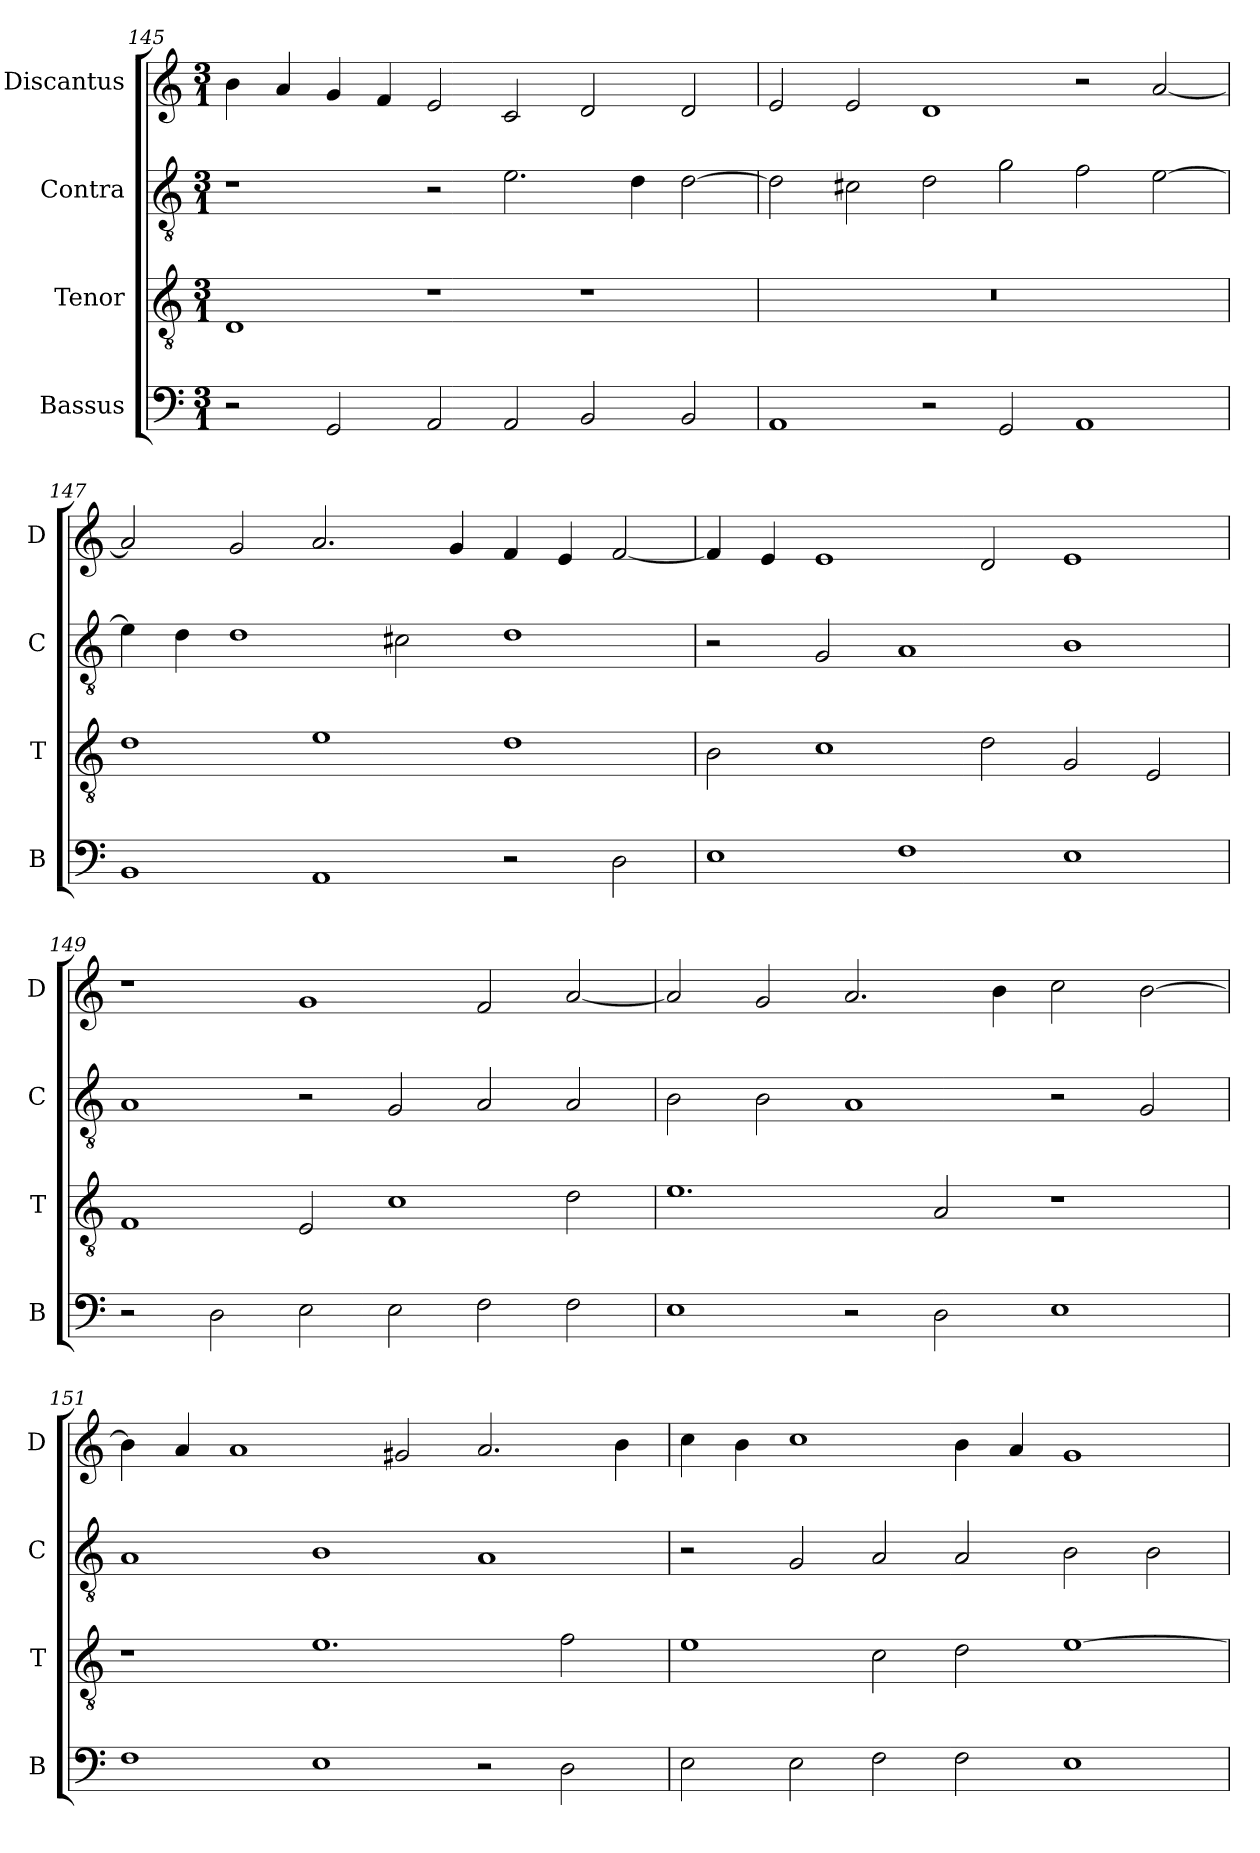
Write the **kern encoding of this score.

**kern	**kern	**kern	**kern
*part4	*part3	*part2	*part1
*staff4	*staff3	*staff2	*staff1
*I"Bassus	*I"Tenor	*I"Contra	*I"Discantus
*I'B	*I'T	*I'C	*I'D
*clefF4	*clefGv2	*clefGv2	*clefG2
*k[]	*k[]	*k[]	*k[]
*M3/1	*M3/1	*M3/1	*M3/1
=145	=145	=145	=145
2r	1D	1r	4b\
.	.	.	4a/
2GG/	.	.	4g/
.	.	.	4f/
2AA/	1r	2r	2e/
2AA/	.	2.e\	2c/
2BB/	1r	.	2d/
.	.	4d\	.
2BB/	.	[2d\	2d/
=146	=146	=146	=146
1AA	0.r	2d\]	2e/
.	.	2c#X\	2e/
2r	.	2d\	1d
2GG/	.	2g\	.
1AA	.	2f\	2r
.	.	[2e\	[2a/
=147	=147	=147	=147
1BB	1d	4e\]	2a/]
.	.	4d\	.
.	.	1d	2g/
1AA	1e	.	2.a/
.	.	2c#X\	.
.	.	.	4g/
2r	1d	1d	4f/
.	.	.	4e/
2D\	.	.	[2f/
=148	=148	=148	=148
1E	2B\	2r	4f/]
.	.	.	4e/
.	1c	2G/	1e
1F	.	1A	.
.	2d\	.	2d/
1E	2G/	1B	1e
.	2E/	.	.
=149	=149	=149	=149
2r	1F	1A	1r
2D\	.	.	.
2E\	2E/	2r	1g
2E\	1c	2G/	.
2F\	.	2A/	2f/
2F\	2d\	2A/	[2a/
=150	=150	=150	=150
1E	1.e	2B\	2a/]
.	.	2B\	2g/
2r	.	1A	2.a/
2D\	2A/	.	.
.	.	.	4b\
1E	1r	2r	2cc\
.	.	2G/	[2b\
=151	=151	=151	=151
1F	1r	1A	4b\]
.	.	.	4a/
.	.	.	1a
1E	1.e	1B	.
.	.	.	2g#X/
2r	.	1A	2.a/
2D\	2f\	.	.
.	.	.	4b\
=152	=152	=152	=152
2E\	1e	2r	4cc\
.	.	.	4b\
2E\	.	2G/	1cc
2F\	2c\	2A/	.
2F\	2d\	2A/	4b\
.	.	.	4a/
1E	[1e	2B\	1g
.	.	2B\	.
=	=	=	=
*-	*-	*-	*-
